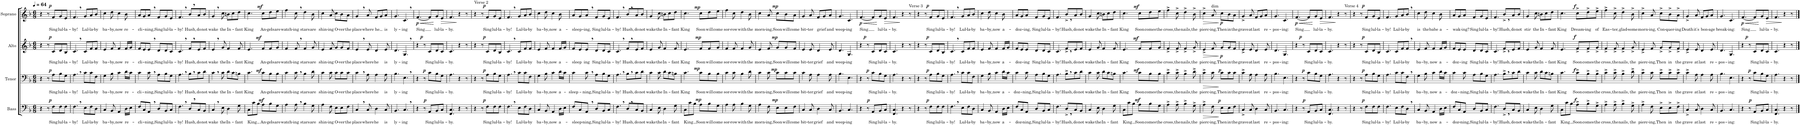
**kern	**text	**dynam	**kern	**text	**dynam	**kern	**text	**dynam	**kern	**text	**dynam
*part4	*part4	*part4	*part3	*part3	*part3	*part2	*part2	*part2	*part1	*part1	*part1
*staff4	*staff4	*staff4	*staff3	*staff3	*staff3	*staff2	*staff2	*staff2	*staff1	*staff1	*staff1
*I"Bass	*	*	*I"Tenor	*	*	*I"Alto	*	*	*I"Soprano	*	*
*I'B.	*	*	*I'T.	*	*	*I'A.	*	*	*I'S.	*	*
*clefF4	*	*	*clefF4	*	*	*clefG2	*	*	*clefG2	*	*
*k[b-]	*	*	*k[b-]	*	*	*k[b-]	*	*	*k[b-]	*	*
*M6/8	*	*	*M6/8	*	*	*M6/8	*	*	*M6/8	*	*
*MM64	*	*	*MM64	*	*	*MM64	*	*	*MM64	*	*
=1	=1	=1	=1	=1	=1	=1	=1	=1	=1	=1	=1
4r	.	.	4r	.	.	4r	.	.	4r	.	.
8r	.	.	8r	.	.	8r	.	.	8r	.	.
!	!LO:LY:b	!LO:DY:a	!	!LO:LY:b	!LO:DY:a	!	!LO:LY:b	!LO:DY:a	!	!LO:LY:b	!LO:DY:a
8F\L	Sing	p	8A\L	Sing	p	8c/L	Sing	p	8f/L	Sing	p
!	!LO:LY:b	!	!	!LO:LY:b	!	!	!LO:LY:b	!	!	!LO:LY:b	!
8F\	lul-	.	8B-\	lul-	.	8d/	lul-	.	8g/	lul-	.
!	!LO:LY:b	!	!	!LO:LY:b	!	!	!LO:LY:b	!	!	!LO:LY:b	!
8F\J	-la-	.	8G\J	-la-	.	8B-/J	-la-	.	8e/J	-la-	.
=2	=2	=2	=2	=2	=2	=2	=2	=2	=2	=2	=2
!	!LO:LY:b	!	!	!LO:LY:b	!	!	!LO:LY:b	!	!	!LO:LY:b	!
4.F,\	-by!	.	4.A,\	-by!	.	4.c,/	-by!	.	4.f,/	-by!	.
!	!LO:LY:b	!	!	!LO:LY:b	!	!	!LO:LY:b	!	!	!LO:LY:b	!
8E\L	Lul-	.	8c\L	Lul-	.	8c/L	Lul-	.	8g/L	Lul-	.
!	!LO:LY:b	!	!	!LO:LY:b	!	!	!LO:LY:b	!	!	!LO:LY:b	!
8F\	-la-	.	8c\	-la-	.	8f/	-la-	.	8a/	-la-	.
!	!LO:LY:b	!	!	!LO:LY:b	!	!	!LO:LY:b	!	!	!LO:LY:b	!
8D\J	-by	.	8F\J	-by	.	8f/J	-by	.	8b-/J	-by	.
=3	=3	=3	=3	=3	=3	=3	=3	=3	=3	=3	=3
!	!LO:LY:b	!	!	!LO:LY:b	!	!	!LO:LY:b	!	!	!LO:LY:b	!
4C/	ba-	.	4G\	ba-	.	4e/	ba-	.	4cc\	ba-	.
!	!LO:LY:b	!	!	!LO:LY:b	!	!	!LO:LY:b	!	!	!LO:LY:b	!
8BB-/	-by,	.	8B-\	-by,	.	8f/	-by,	.	8dd\	-by,	.
!	!LO:LY:b	!	!	!LO:LY:b	!	!	!LO:LY:b	!	!	!LO:LY:b	!
4AA/	now	.	4c\	now	.	4f/	now	.	4cc\	now	.
!	!LO:LY:b	!	!	!LO:LY:b	!	!	!LO:LY:b	!	!	!LO:LY:b	!
16D\LL	re-	.	16d\LL	re-	.	16f/LL	re-	.	8b-\	re-	.
16E\JJ	.	.	16c\JJ	.	.	16g/JJ	.	.	.	.	.
=4	=4	=4	=4	=4	=4	=4	=4	=4	=4	=4	=4
!	!LO:LY:b	!	!	!LO:LY:b	!	!	!LO:LY:b	!	!	!LO:LY:b	!
8F/L	-cli-	.	4c\	-cli-	.	8f/L	-cli-	.	8a/L	-cli-	.
8C/	.	.	.	.	.	8e/	.	.	8g/	.	.
!	!LO:LY:b	!	!	!LO:LY:b	!	!	!LO:LY:b	!	!	!LO:LY:b	!
8AA,/J	-ning,	.	8c,\	-ning,	.	8e,/J	-ning,	.	8a,/J	-ning,	.
!	!LO:LY:b	!	!	!LO:LY:b	!	!	!LO:LY:b	!	!	!LO:LY:b	!
8D/L	Sing	.	8A\L	Sing	.	8d/L	Sing	.	8f/L	Sing	.
!	!LO:LY:b	!	!	!LO:LY:b	!	!	!LO:LY:b	!	!	!LO:LY:b	!
8BB-/	lul-	.	8B-\	lul-	.	8d/	lul-	.	8g/	lul-	.
!	!LO:LY:b	!	!	!LO:LY:b	!	!	!LO:LY:b	!	!	!LO:LY:b	!
8C/J	-la-	.	8G\J	-la-	.	8c/J	-la-	.	8e/J	-la-	.
=5	=5	=5	=5	=5	=5	=5	=5	=5	=5	=5	=5
!	!LO:LY:b	!	!	!LO:LY:b	!	!	!LO:LY:b	!	!	!LO:LY:b	!
4.F,\	-by!	.	4.A,\	-by!	.	4.c,/	-by!	.	4.f,/	-by!	.
!	!LO:LY:b	!	!	!LO:LY:b	!	!	!LO:LY:b	!	!	!LO:LY:b	!
8D,/L	Hush,	.	8B-,\L	Hush,	.	8f,/L	Hush,	.	8b-,/L	Hush,	.
!	!LO:LY:b	!	!	!LO:LY:b	!	!	!LO:LY:b	!	!	!LO:LY:b	!
8C/	do	.	8c\	do	.	8e/	do	.	8a/	do	.
!	!LO:LY:b	!	!	!LO:LY:b	!	!	!LO:LY:b	!	!	!LO:LY:b	!
8BB-/J	not	.	8d\J	not	.	8f/J	not	.	8b-/J	not	.
=6	=6	=6	=6	=6	=6	=6	=6	=6	=6	=6	=6
!	!LO:LY:b	!	!	!LO:LY:b	!	!	!LO:LY:b	!	!	!LO:LY:b	!
4C,/	wake	.	4c,\	wake	.	4e,/	wake	.	4g,/	wake	.
!	!LO:LY:b	!	!	!LO:LY:b	!	!	!LO:LY:b	!	!	!LO:LY:b	!
8E\	the	.	8c\	the	.	8g/	the	.	8cc\	the	.
!	!LO:LY:b	!	!	!LO:LY:b	!	!	!LO:LY:b	!	!	!LO:LY:b	!
4D\	In-	.	8d\L	In-	.	4f/	In-	.	8bn\L	In-	.
.	.	.	8c\	.	.	.	.	.	8cc\	.	.
!	!LO:LY:b	!	!	!LO:LY:b	!	!	!LO:LY:b	!	!	!LO:LY:b	!
8G\	-fant	.	8Bn\J	-fant	.	8f/	-fant	.	8dd\J	-fant	.
=7	=7	=7	=7	=7	=7	=7	=7	=7	=7	=7	=7
!	!LO:LY:b	!	!	!LO:LY:b	!	!	!LO:LY:b	!	!	!LO:LY:b	!
8C\L	King	.	4.c\	King	.	4.e/	King	.	4.cc\	King	.
8c\	.	.	.	.	.	.	.	.	.	.	.
8B-\J	.	.	.	.	.	.	.	.	.	.	.
!	!LO:LY:b	!LO:DY:a	!	!LO:LY:b	!LO:DY:a	!	!LO:LY:b	!LO:DY:a	!	!LO:LY:b	!LO:DY:a
8A\L	An-	mf	8c\L	An-	mf	8f/L	An-	mf	8cc\L	An-	mf
!	!LO:LY:b	!	!	!LO:LY:b	!	!	!LO:LY:b	!	!	!LO:LY:b	!
8B-\	-gels	.	8B-\	-gels	.	8f/	-gels	.	8dd\	-gels	.
!	!LO:LY:b	!	!	!LO:LY:b	!	!	!LO:LY:b	!	!	!LO:LY:b	!
8G\J	are	.	8B-\J	are	.	8g/J	are	.	8ee\J	are	.
=8	=8	=8	=8	=8	=8	=8	=8	=8	=8	=8	=8
!	!LO:LY:b	!	!	!LO:LY:b	!	!	!LO:LY:b	!	!	!LO:LY:b	!
4A\	watch-	.	4c\	watch-	.	4f/	watch-	.	4ff\	watch-	.
!	!LO:LY:b	!	!	!LO:LY:b	!	!	!LO:LY:b	!	!	!LO:LY:b	!
8A,\	-ing	.	8c,\	-ing	.	8f,/	-ing	.	8cc,\	-ing	.
!	!LO:LY:b	!	!	!LO:LY:b	!	!	!LO:LY:b	!	!	!LO:LY:b	!
4B-\	stars	.	4B-\	stars	.	4f/	stars	.	4dd\	stars	.
!	!LO:LY:b	!	!	!LO:LY:b	!	!	!LO:LY:b	!	!	!LO:LY:b	!
8G\	are	.	8d\	are	.	8g/	are	.	8b-\	are	.
=9	=9	=9	=9	=9	=9	=9	=9	=9	=9	=9	=9
!	!LO:LY:b	!	!	!LO:LY:b	!	!	!LO:LY:b	!	!	!LO:LY:b	!
4A\	shin-	.	4c\	shin-	.	4e/	shin-	.	4cc\	shin-	.
!	!LO:LY:b	!	!	!LO:LY:b	!	!	!LO:LY:b	!	!	!LO:LY:b	!
8F\	-ing	.	8c\	-ing	.	8f/	-ing	.	8a/	-ing	.
!	!LO:LY:b	!	!	!LO:LY:b	!	!	!LO:LY:b	!	!	!LO:LY:b	!
8E\L	O-	.	8c\L	O-	.	8g/L	O-	.	8cc\L	O-	.
!	!LO:LY:b	!	!	!LO:LY:b	!	!	!LO:LY:b	!	!	!LO:LY:b	!
8E\	-ver	.	8c\	-ver	.	8g/	-ver	.	8b-\	-ver	.
!	!LO:LY:b	!	!	!LO:LY:b	!	!	!LO:LY:b	!	!	!LO:LY:b	!
8F\J	the	.	8c\J	the	.	8f/J	the	.	8a\J	the	.
=10	=10	=10	=10	=10	=10	=10	=10	=10	=10	=10	=10
!	!LO:LY:b	!	!	!LO:LY:b	!	!	!LO:LY:b	!	!	!LO:LY:b	!
4C,/	place	.	4c,\	place	.	4e,/	place	.	4g,/	place	.
!	!LO:LY:b	!	!	!LO:LY:b	!	!	!LO:LY:b	!	!	!LO:LY:b	!
8C/	where	.	8A\	where	.	8e/	where	.	8a/	where	.
!	!LO:LY:b	!	!	!LO:LY:b	!	!	!LO:LY:b	!	!	!LO:LY:b	!
4D\	he	.	4A\	he	.	4d/	he	.	8f/L	he	.
.	.	.	.	.	.	.	.	.	8g/	.	.
!	!LO:LY:b	!	!	!LO:LY:b	!	!	!LO:LY:b	!	!	!LO:LY:b	!
8C/	is	.	8A\	is	.	8e/	is	.	8a/J	is	.
=11	=11	=11	=11	=11	=11	=11	=11	=11	=11	=11	=11
!	!LO:LY:b	!	!	!LO:LY:b	!	!	!LO:LY:b	!	!	!LO:LY:b	!
4.BB-/	ly-	.	4.B-\	ly-	.	4.d/	ly-	.	4.g/	ly-	.
!	!LO:LY:b	!	!	!LO:LY:b	!	!	!LO:LY:b	!	!	!LO:LY:b	!
4.C,/	-ing	.	4.E,\	-ing	.	4.G,/	-ing	.	4.c,/	-ing	.
=12	=12	=12	=12	=12	=12	=12	=12	=12	=12	=12	=12
!	!	!	!	!	!	!	!	!	!	!LO:LY:b	!LO:HP:b
!	!	!	!	!	!	!	!	!	!	!	!LO:DY:n=1:b
4r	.	.	4r	.	.	4r	.	.	[4.f/	Sing	< p
!	!	!	!	!	!LO:DY:a	!	!	!LO:DY:a	!	!	!
8r	.	.	8r	.	p	8r	.	p	.	.	.
!	!LO:LY:b	!LO:DY:a	!	!LO:LY:b	!	!	!LO:LY:b	!	!	!	!LO:HP:b
8AA/L	Sing	p	8c\L	Sing	.	8c/L	Sing	.	8f/L]	.	<
!	!LO:LY:b	!	!	!LO:LY:b	!	!	!LO:LY:b	!	!	!LO:LY:b	!
8BB-/	lul-	.	8B-\	lul-	.	8d/	lul-	.	8g/	lul-	[ [
!	!LO:LY:b	!	!	!LO:LY:b	!	!	!LO:LY:b	!	!	!LO:LY:b	!LO:HP:b
8C/J	-la-	.	8G\J	-la-	.	8c/J	-la-	.	8e/J	-la-	>
=13	=13	=13	=13	=13	=13	=13	=13	=13	=13	=13	=13
!	!LO:LY:b	!	!	!LO:LY:b	!	!	!LO:LY:b	!	!	!LO:LY:b	!
4.FF/ 4.C/	-by.	.	4.A\	-by.	.	4.c/	-by.	.	4.f/	-by.	.
4r	.	.	4r	.	.	4r	.	.	4r	.	]
8r	.	.	8r	.	.	8r	.	.	8r	.	.
=14	=14	=14	=14	=14	=14	=14	=14	=14	=14	=14	=14
!	!	!	!	!	!	!	!	!	!LO:TX:a:t=Verse 2	!	!
4r	.	.	4r	.	.	4r	.	.	4r	.	.
8r	.	.	8r	.	.	8r	.	.	8r	.	.
!	!LO:LY:b	!LO:DY:a	!	!LO:LY:b	!LO:DY:a	!	!LO:LY:b	!LO:DY:a	!	!LO:LY:b	!LO:DY:a
8F\L	Sing	p	8A\L	Sing	p	8c/L	Sing	p	8f/L	Sing	p
!	!LO:LY:b	!	!	!LO:LY:b	!	!	!LO:LY:b	!	!	!LO:LY:b	!
8F\	lul-	.	8B-\	lul-	.	8d/	lul-	.	8g/	lul-	.
!	!LO:LY:b	!	!	!LO:LY:b	!	!	!LO:LY:b	!	!	!LO:LY:b	!
8F\J	-la-	.	8G\J	-la-	.	8B-/J	-la-	.	8e/J	-la-	.
=15	=15	=15	=15	=15	=15	=15	=15	=15	=15	=15	=15
!	!LO:LY:b	!	!	!LO:LY:b	!	!	!LO:LY:b	!	!	!LO:LY:b	!
4.F,\	-by!	.	4.A,\	-by!	.	4.c,/	-by!	.	4.f,/	-by!	.
!	!LO:LY:b	!	!	!LO:LY:b	!	!	!LO:LY:b	!	!	!LO:LY:b	!
8E\L	Lul-	.	8c\L	Lul-	.	8c/L	Lul-	.	8g/L	Lul-	.
!	!LO:LY:b	!	!	!LO:LY:b	!	!	!LO:LY:b	!	!	!LO:LY:b	!
8F\	-la-	.	8c\	-la-	.	8f/	-la-	.	8a/	-la-	.
!	!LO:LY:b	!	!	!LO:LY:b	!	!	!LO:LY:b	!	!	!LO:LY:b	!
8D\J	-by	.	8F\J	-by	.	8f/J	-by	.	8b-/J	-by	.
=16	=16	=16	=16	=16	=16	=16	=16	=16	=16	=16	=16
!	!LO:LY:b	!	!	!LO:LY:b	!	!	!LO:LY:b	!	!	!LO:LY:b	!
4C/	ba-	.	4G\	ba-	.	4e/	ba-	.	4cc\	ba-	.
!	!LO:LY:b	!	!	!LO:LY:b	!	!	!LO:LY:b	!	!	!LO:LY:b	!
8BB-/	-by,	.	8B-\	-by,	.	8f/	-by,	.	8dd\	-by,	.
!	!LO:LY:b	!	!	!LO:LY:b	!	!	!LO:LY:b	!	!	!LO:LY:b	!
4AA/	now	.	4c\	now	.	4f/	now	.	4cc\	now	.
!	!LO:LY:b	!	!	!LO:LY:b	!	!	!LO:LY:b	!	!	!LO:LY:b	!
16D\LL	a-	.	16d\LL	-a-	.	16f/LL	a-	.	8b-\	a-	.
16E\JJ	.	.	16c\JJ	.	.	16g/JJ	.	.	.	.	.
=17	=17	=17	=17	=17	=17	=17	=17	=17	=17	=17	=17
!	!LO:LY:b	!	!	!LO:LY:b	!	!	!LO:LY:b	!	!	!LO:LY:b	!
8F/L	-sleep-	.	4c\	-sleep-	.	8f/L	-sleep	.	8a/L	-sleep-	.
8C/	.	.	.	.	.	8e/	.	.	8g/	.	.
!	!LO:LY:b	!	!	!LO:LY:b	!	!	!LO:LY:b	!	!	!LO:LY:b	!
8AA,/J	-ning,	.	8c,\	-ning,	.	8e,/J	ing	.	8a,/J	-ing,	.
!	!LO:LY:b	!	!	!LO:LY:b	!	!	!LO:LY:b	!	!	!LO:LY:b	!
8D/L	Sing	.	8A\L	Sing	.	8d/L	Sing	.	8f/L	Sing	.
!	!LO:LY:b	!	!	!LO:LY:b	!	!	!LO:LY:b	!	!	!LO:LY:b	!
8BB-/	lul-	.	8B-\	lul-	.	8d/	lul-	.	8g/	lul-	.
!	!LO:LY:b	!	!	!LO:LY:b	!	!	!LO:LY:b	!	!	!LO:LY:b	!
8C/J	-la-	.	8G\J	-la-	.	8c/J	-la-	.	8e/J	-la-	.
=18	=18	=18	=18	=18	=18	=18	=18	=18	=18	=18	=18
!	!LO:LY:b	!	!	!LO:LY:b	!	!	!LO:LY:b	!	!	!LO:LY:b	!
4.F,\	-by!	.	4.A,\	-by!	.	4.c,/	-by!	.	4.f,/	-by!	.
!	!LO:LY:b	!	!	!LO:LY:b	!	!	!LO:LY:b	!	!	!LO:LY:b	!
8D,/L	Hush,	.	8B-,\L	Hush,	.	8f,/L	Hush,	.	8b-,/L	Hush,	.
!	!LO:LY:b	!	!	!LO:LY:b	!	!	!LO:LY:b	!	!	!LO:LY:b	!
8C/	do	.	8c\	do	.	8e/	do	.	8a/	do	.
!	!LO:LY:b	!	!	!LO:LY:b	!	!	!LO:LY:b	!	!	!LO:LY:b	!
8BB-/J	not	.	8d\J	not	.	8f/J	not	.	8b-/J	not	.
=19	=19	=19	=19	=19	=19	=19	=19	=19	=19	=19	=19
!	!LO:LY:b	!	!	!LO:LY:b	!	!	!LO:LY:b	!	!	!LO:LY:b	!
4C/	wake	.	4c\	wake	.	4e/	wake	.	4g/	wake	.
!	!LO:LY:b	!	!	!LO:LY:b	!	!	!LO:LY:b	!	!	!LO:LY:b	!
8E\	the	.	8c\	the	.	8g/	the	.	8cc\	the	.
!	!LO:LY:b	!	!	!LO:LY:b	!	!	!LO:LY:b	!	!	!LO:LY:b	!
4D\	In-	.	8d\L	In-	.	4f/	In-	.	8bn\L	In-	.
.	.	.	8c\	.	.	.	.	.	8cc\	.	.
!	!LO:LY:b	!	!	!LO:LY:b	!	!	!LO:LY:b	!	!	!LO:LY:b	!
8G\	-fant	.	8Bn\J	-fant	.	8f/	-fant	.	8dd\J	-fant	.
=20	=20	=20	=20	=20	=20	=20	=20	=20	=20	=20	=20
!	!LO:LY:b	!	!	!LO:LY:b	!	!	!LO:LY:b	!	!	!LO:LY:b	!
8C\L	King	.	4.c\	King	.	4.e/	King	.	4.cc\	King	.
8c\	.	.	.	.	.	.	.	.	.	.	.
8B-\J	.	.	.	.	.	.	.	.	.	.	.
!	!LO:LY:b	!LO:DY:a	!	!LO:LY:b	!LO:DY:a	!	!LO:LY:b	!LO:DY:a	!	!LO:LY:b	!LO:DY:a
8A\L	Soon	mp	8c\L	Soon	mp	8f/L	Soon	mp	8cc\L	Soon	mp
!	!LO:LY:b	!	!	!LO:LY:b	!	!	!LO:LY:b	!	!	!LO:LY:b	!
8B-\	will	.	8B-\	will	.	8f/	will	.	8dd\	will	.
!	!LO:LY:b	!	!	!LO:LY:b	!	!	!LO:LY:b	!	!	!LO:LY:b	!
8G\J	come	.	8B-\J	come	.	8g/J	come	.	8ee\J	come	.
=21	=21	=21	=21	=21	=21	=21	=21	=21	=21	=21	=21
!	!LO:LY:b	!	!	!LO:LY:b	!	!	!LO:LY:b	!	!	!LO:LY:b	!
4A\	sor-	.	4c\	sor-	.	4f/	sor-	.	4ff\	sor-	.
!	!LO:LY:b	!	!	!LO:LY:b	!	!	!LO:LY:b	!	!	!LO:LY:b	!
8A\	-row	.	8c\	-row	.	8f/	-row	.	8cc\	-row	.
!	!LO:LY:b	!	!	!LO:LY:b	!	!	!LO:LY:b	!	!	!LO:LY:b	!
4B-\	with	.	4B-\	with	.	4f/	with	.	4dd\	with	.
!	!LO:LY:b	!	!	!LO:LY:b	!	!	!LO:LY:b	!	!	!LO:LY:b	!
8G\	the	.	8d\	the	.	8g/	the	.	8b-\	the	.
=22	=22	=22	=22	=22	=22	=22	=22	=22	=22	=22	=22
!	!LO:LY:b	!	!	!LO:LY:b	!	!	!LO:LY:b	!	!	!LO:LY:b	!
4A\	morn-	.	4c\	morn-	.	4e/	morn-	.	4cc\	morn-	.
!	!LO:LY:b	!	!	!LO:LY:b	!	!	!LO:LY:b	!	!	!LO:LY:b	!
8F\	-ing,	.	8c\	-ing,	.	8f/	-ing,	.	8a/	-ing,	.
!	!LO:LY:b	!LO:DY:a	!	!LO:LY:b	!LO:DY:a	!	!LO:LY:b	!LO:DY:a	!	!LO:LY:b	!LO:DY:a
8E\L	Soon	mp	8c\L	Soon	mp	8g/L	Soon	mp	8cc\L	Soon	mp
!	!LO:LY:b	!	!	!LO:LY:b	!	!	!LO:LY:b	!	!	!LO:LY:b	!
8E\	will	.	8c\	will	.	8g/	will	.	8b-\	will	.
!	!LO:LY:b	!	!	!LO:LY:b	!	!	!LO:LY:b	!	!	!LO:LY:b	!
8F\J	come	.	8c\J	come	.	8f/J	come	.	8a\J	come	.
=23	=23	=23	=23	=23	=23	=23	=23	=23	=23	=23	=23
!	!LO:LY:b	!	!	!LO:LY:b	!	!	!LO:LY:b	!	!	!LO:LY:b	!
4C/	bit-	.	4c\	bit-	.	4e/	bit-	.	4g/	bit-	.
!	!LO:LY:b	!	!	!LO:LY:b	!	!	!LO:LY:b	!	!	!LO:LY:b	!
8C/	-ter	.	8A\	-ter	.	8e/	-ter	.	8a/	-ter	.
!	!LO:LY:b	!	!	!LO:LY:b	!	!	!LO:LY:b	!	!	!LO:LY:b	!
4D\	grief	.	4A\	grief	.	4d/	grief	.	8f/L	grief	.
.	.	.	.	.	.	.	.	.	8g/	.	.
!	!LO:LY:b	!	!	!LO:LY:b	!	!	!LO:LY:b	!	!	!LO:LY:b	!
8C/	and	.	8A\	and	.	8e/	and	.	8a/J	and	.
=24	=24	=24	=24	=24	=24	=24	=24	=24	=24	=24	=24
!	!LO:LY:b	!	!	!LO:LY:b	!	!	!LO:LY:b	!	!	!LO:LY:b	!
4.BB-/	weep-	.	4.B-\	weep-	.	4.d/	weep-	.	4.g/	weep-	.
!	!LO:LY:b	!	!	!LO:LY:b	!	!	!LO:LY:b	!	!	!LO:LY:b	!
4.C/	-ing	.	4.E\	-ing	.	4.G/	-ing	.	4.c/	-ing	.
=25	=25	=25	=25	=25	=25	=25	=25	=25	=25	=25	=25
!	!	!	!	!	!	!	!	!	!	!LO:LY:b	!LO:HP:b
!	!	!	!	!	!	!	!	!	!	!	!LO:DY:n=1:b
4r	.	.	4r	.	.	4r	.	.	[4.f/	Sing	< p
!	!	!	!	!	!LO:DY:a	!	!	!LO:DY:a	!	!	!
8r	.	.	8r	.	p	8r	.	p	.	.	.
!	!LO:LY:b	!LO:DY:a	!	!LO:LY:b	!	!	!LO:LY:b	!	!	!	!LO:HP:b
8AA/L	Sing	p	8c\L	Sing	.	8c/L	-Sing	.	8f/L]	.	<
!	!LO:LY:b	!	!	!LO:LY:b	!	!	!LO:LY:b	!	!	!LO:LY:b	!
8BB-/	lul-	.	8B-\	lul-	.	8d/	lul-	.	8g/	lul-	[ [
!	!LO:LY:b	!	!	!LO:LY:b	!	!	!LO:LY:b	!	!	!LO:LY:b	!LO:HP:b
8C/J	-la-	.	8G\J	-la-	.	8c/J	-la-	.	8e/J	-la-	>
=26	=26	=26	=26	=26	=26	=26	=26	=26	=26	=26	=26
!	!LO:LY:b	!	!	!LO:LY:b	!	!	!LO:LY:b	!	!	!LO:LY:b	!
4.FF/ 4.C/	-by.	.	4.A\	-by.	.	4.c/	-by.	.	4.f/	-by.	.
4r	.	.	4r	.	.	4r	.	.	4r	.	]
8r	.	.	8r	.	.	8r	.	.	8r	.	.
=27	=27	=27	=27	=27	=27	=27	=27	=27	=27	=27	=27
!	!	!	!	!	!	!	!	!	!LO:TX:a:t=Verse 3	!	!
4r	.	.	4r	.	.	4r	.	.	4r	.	.
8r	.	.	8r	.	.	8r	.	.	8r	.	.
!	!LO:LY:b	!LO:DY:a	!	!LO:LY:b	!LO:DY:a	!	!LO:LY:b	!LO:DY:a	!	!LO:LY:b	!LO:DY:a
8F\L	Sing	p	8A\L	Sing	p	8c/L	Sing	p	8f/L	Sing	p
!	!LO:LY:b	!	!	!LO:LY:b	!	!	!LO:LY:b	!	!	!LO:LY:b	!
8F\	lul-	.	8B-\	lul-	.	8d/	lul-	.	8g/	lul-	.
!	!LO:LY:b	!	!	!LO:LY:b	!	!	!LO:LY:b	!	!	!LO:LY:b	!
8F\J	-la-	.	8G\J	-la-	.	8B-/J	-la-	.	8e/J	-la-	.
=28	=28	=28	=28	=28	=28	=28	=28	=28	=28	=28	=28
!	!LO:LY:b	!	!	!LO:LY:b	!	!	!LO:LY:b	!	!	!LO:LY:b	!
4.F,\	-by!	.	4.A,\	-by!	.	4.c,/	-by!	.	4.f,/	-by!	.
!	!LO:LY:b	!	!	!LO:LY:b	!	!	!LO:LY:b	!	!	!LO:LY:b	!
8E\L	Lul-	.	8c\L	Lul-	.	8c/L	Lul-	.	8g/L	Lul-	.
!	!LO:LY:b	!	!	!LO:LY:b	!	!	!LO:LY:b	!	!	!LO:LY:b	!
8F\	-la-	.	8c\	-la-	.	8f/	-la-	.	8a/	-la-	.
!	!LO:LY:b	!	!	!LO:LY:b	!	!	!LO:LY:b	!	!	!LO:LY:b	!
8D\J	-by	.	8F\J	-by	.	8f/J	-by	.	8b-/J	-by	.
=29	=29	=29	=29	=29	=29	=29	=29	=29	=29	=29	=29
!	!LO:LY:b	!	!	!LO:LY:b	!	!	!LO:LY:b	!	!	!LO:LY:b	!
4C/	ba-	.	4G\	ba-	.	4e/	ba-	.	4cc\	ba-	.
!	!LO:LY:b	!	!	!LO:LY:b	!	!	!LO:LY:b	!	!	!LO:LY:b	!
8BB-/	-by,	.	8B-\	-by,	.	8f/	-by,	.	8dd\	-by,	.
!	!LO:LY:b	!	!	!LO:LY:b	!	!	!LO:LY:b	!	!	!LO:LY:b	!
4AA/	now	.	4c\	now	.	4f/	now	.	4cc\	now	.
!	!LO:LY:b	!	!	!LO:LY:b	!	!	!LO:LY:b	!	!	!LO:LY:b	!
16D\LL	a-	.	16d\LL	a-	.	16f/LL	a-	.	8b-\	a-	.
16E\JJ	.	.	16c\JJ	.	.	16g/JJ	.	.	.	.	.
=30	=30	=30	=30	=30	=30	=30	=30	=30	=30	=30	=30
!	!LO:LY:b	!	!	!LO:LY:b	!	!	!LO:LY:b	!	!	!LO:LY:b	!
8F/L	-doz-	.	4c\	-doz-	.	8f/L	-doz-	.	8a/L	-doz-	.
8C/	.	.	.	.	.	8e/	.	.	8g/	.	.
!	!LO:LY:b	!	!	!LO:LY:b	!	!	!LO:LY:b	!	!	!LO:LY:b	!
8AA/J	-ning,	.	8c\	-ning,	.	8e/J	-ing	.	8a/J	-ing,	.
!	!LO:LY:b	!	!	!LO:LY:b	!	!	!LO:LY:b	!	!	!LO:LY:b	!
8D/L	Sing	.	8A\L	Sing	.	8d/L	Sing	.	8f/L	Sing	.
!	!LO:LY:b	!	!	!LO:LY:b	!	!	!LO:LY:b	!	!	!LO:LY:b	!
8BB-/	lul-	.	8B-\	lul-	.	8d/	lul-	.	8g/	lul-	.
!	!LO:LY:b	!	!	!LO:LY:b	!	!	!LO:LY:b	!	!	!LO:LY:b	!
8C/J	-la-	.	8G\J	-la-	.	8c/J	-la-	.	8e/J	-la-	.
=31	=31	=31	=31	=31	=31	=31	=31	=31	=31	=31	=31
!	!LO:LY:b	!	!	!LO:LY:b	!	!	!LO:LY:b	!	!	!LO:LY:b	!
4.F\	-by!	.	4.A\	-by!	.	4.c/	-by!	.	4.f/	-by!	.
!	!LO:LY:b	!	!	!LO:LY:b	!	!	!LO:LY:b	!	!	!LO:LY:b	!
8D^,/L	Hush,	.	8B-^,\L	Hush,	.	8f^,/L	Hush,	.	8b-^,/L	Hush,	.
!	!LO:LY:b	!	!	!LO:LY:b	!	!	!LO:LY:b	!	!	!LO:LY:b	!
8C/	do	.	8c\	do	.	8e/	do	.	8a/	do	.
!	!LO:LY:b	!	!	!LO:LY:b	!	!	!LO:LY:b	!	!	!LO:LY:b	!
8BB-/J	not	.	8d\J	not	.	8f/J	not	.	8b-/J	not	.
=32	=32	=32	=32	=32	=32	=32	=32	=32	=32	=32	=32
!	!LO:LY:b	!	!	!LO:LY:b	!	!	!LO:LY:b	!	!	!LO:LY:b	!
4C/	wake	.	4c\	wake	.	4e/	wake	.	4g/	wake	.
!	!LO:LY:b	!	!	!LO:LY:b	!	!	!LO:LY:b	!	!	!LO:LY:b	!
8E\	the	.	8c\	the	.	8g/	the	.	8cc\	the	.
!	!LO:LY:b	!	!	!LO:LY:b	!	!	!LO:LY:b	!	!	!LO:LY:b	!
4D\	In-	.	8d\L	In-	.	4f/	In-	.	8bn\L	In-	.
.	.	.	8c\	.	.	.	.	.	8cc\	.	.
!	!LO:LY:b	!	!	!LO:LY:b	!	!	!LO:LY:b	!	!	!LO:LY:b	!
8G\	-fant	.	8Bn\J	-fant	.	8f/	-fant	.	8dd\J	-fant	.
=33	=33	=33	=33	=33	=33	=33	=33	=33	=33	=33	=33
!	!LO:LY:b	!	!	!LO:LY:b	!	!	!LO:LY:b	!	!	!LO:LY:b	!
8C\L	King	.	4.c\	King	.	4.e/	King	.	4.cc\	King	.
8c\	.	.	.	.	.	.	.	.	.	.	.
8B-\J	.	.	.	.	.	.	.	.	.	.	.
!	!LO:LY:b	!LO:DY:a	!	!LO:LY:b	!LO:DY:a	!	!LO:LY:b	!LO:DY:a	!	!LO:LY:b	!LO:DY:a
8A\L	Soon	mf	8c\L	Soon	mf	8f/L	Soon	mf	8cc\L	Soon	mf
!	!LO:LY:b	!	!	!LO:LY:b	!	!	!LO:LY:b	!	!	!LO:LY:b	!
8B-\	comes	.	8B-\	comes	.	8f/	comes	.	8dd\	comes	.
!	!LO:LY:b	!	!	!LO:LY:b	!	!	!LO:LY:b	!	!	!LO:LY:b	!
8G\J	the	.	8B-\J	the	.	8g/J	the	.	8ee\J	the	.
=34	=34	=34	=34	=34	=34	=34	=34	=34	=34	=34	=34
!	!LO:LY:b	!	!	!LO:LY:b	!	!	!LO:LY:b	!	!	!LO:LY:b	!
4A^\	cross,	.	4c^\	cross,	.	4f^/	cross,	.	4ff^\	cross,	.
!	!LO:LY:b	!	!	!LO:LY:b	!	!	!LO:LY:b	!	!	!LO:LY:b	!
8A^\	the	.	8c^\	the	.	8f^/	the	.	8cc^\	the	.
!	!LO:LY:b	!	!	!LO:LY:b	!	!	!LO:LY:b	!	!	!LO:LY:b	!
4B-^\	nails,	.	4B-^\	nails,	.	4f^/	nails,	.	4dd^\	nails,	.
!	!LO:LY:b	!	!	!LO:LY:b	!	!	!LO:LY:b	!	!	!LO:LY:b	!
8G^\	the	.	8d^\	the	.	8g^/	the	.	8b-^\	the	.
=35	=35	=35	=35	=35	=35	=35	=35	=35	=35	=35	=35
!	!LO:LY:b	!LO:HP:b	!	!LO:LY:b	!LO:HP:b	!	!LO:LY:b	!LO:HP:b	!	!LO:LY:b	!LO:HP:b
4A^\	pierc-	>	4c^\	pierc-	>	4e^/	pierc-	>	4cc^\	pierc-	>
!	!	!	!	!	!	!	!	!	!LO:TX:a:t=dim	!	!
!	!LO:LY:b	!	!	!LO:LY:b	!	!	!LO:LY:b	!	!	!LO:LY:b	!
8F\	-ing,	.	8c\	-ing,	.	8f/	-ing,	.	8a/	-ing,	.
!	!LO:LY:b	!LO:DY:n=1:a	!	!LO:LY:b	!LO:DY:n=1:a	!	!LO:LY:b	!LO:DY:n=1:b	!	!LO:LY:b	!LO:DY:n=1:b
8E\L	Then	] p	8c\L	Then	] p	8g/L	Then	] p	8cc\L	Then	] p
!	!LO:LY:b	!	!	!LO:LY:b	!	!	!LO:LY:b	!	!	!LO:LY:b	!
8E\	in	.	8c\	in	.	8g/	in	.	8b-\	in	.
!	!LO:LY:b	!	!	!LO:LY:b	!	!	!LO:LY:b	!	!	!LO:LY:b	!
8F\J	the	.	8c\J	the	.	8f/J	the	.	8a\J	the	.
=36	=36	=36	=36	=36	=36	=36	=36	=36	=36	=36	=36
!	!LO:LY:b	!	!	!LO:LY:b	!	!	!LO:LY:b	!	!	!LO:LY:b	!
4C^/	grave	.	4c^\	grave	.	4e^/	grave	.	4g^/	grave	.
!	!LO:LY:b	!	!	!LO:LY:b	!	!	!LO:LY:b	!	!	!LO:LY:b	!
8C/	at	.	8A\	at	.	8e/	at	.	8a/	at	.
!	!LO:LY:b	!	!	!LO:LY:b	!	!	!LO:LY:b	!	!	!LO:LY:b	!
4D\	last	.	4A\	last	.	4d/	last	.	8f/L	last	.
.	.	.	.	.	.	.	.	.	8g/	.	.
!	!LO:LY:b	!	!	!LO:LY:b	!	!	!LO:LY:b	!	!	!LO:LY:b	!
8C/	re-	.	8A\	re-	.	8e/	re-	.	8a/J	re-	.
=37	=37	=37	=37	=37	=37	=37	=37	=37	=37	=37	=37
!	!LO:LY:b	!	!	!LO:LY:b	!	!	!LO:LY:b	!	!	!LO:LY:b	!
4.BB-/	-pos-	.	4.B-\	-pos-	.	4.d/	-pos-	.	4.g/	-pos-	.
!	!LO:LY:b	!	!	!LO:LY:b	!	!	!LO:LY:b	!	!	!LO:LY:b	!
4.C/	-ing:	.	4.E\	-ing:	.	4.G/	-ing:	.	4.c/	-ing:	.
=38	=38	=38	=38	=38	=38	=38	=38	=38	=38	=38	=38
!	!	!	!	!	!	!	!	!	!	!LO:LY:b	!LO:HP:b
!	!	!	!	!	!	!	!	!	!	!	!LO:DY:n=1:b
4r	.	.	4r	.	.	4r	.	.	[4.f/	Sing	< p
!	!	!	!	!	!LO:DY:a	!	!	!LO:DY:a	!	!	!
8r	.	.	8r	.	p	8r	.	p	.	.	.
!	!LO:LY:b	!LO:DY:a	!	!LO:LY:b	!	!	!LO:LY:b	!	!	!	!LO:HP:b
8AA/L	Sing	p	8c\L	Sing	.	8c/L	-Sing	.	8f/L]	.	<
!	!LO:LY:b	!	!	!LO:LY:b	!	!	!LO:LY:b	!	!	!LO:LY:b	!
8BB-/	lul-	.	8B-\	lul-	.	8d/	lul-	.	8g/	lul-	[ [
!	!LO:LY:b	!	!	!LO:LY:b	!	!	!LO:LY:b	!	!	!LO:LY:b	!LO:HP:b
8C/J	-la-	.	8G\J	-la-	.	8c/J	-la-	.	8e/J	-la-	>
=39	=39	=39	=39	=39	=39	=39	=39	=39	=39	=39	=39
!	!LO:LY:b	!	!	!LO:LY:b	!	!	!LO:LY:b	!	!	!LO:LY:b	!
4.FF/ 4.C/	-by.	.	4.A\	-by.	.	4.c/	-by.	.	4.f/	-by.	.
4r	.	.	4r	.	.	4r	.	.	4r	.	]
8r	.	.	8r	.	.	8r	.	.	8r	.	.
=40	=40	=40	=40	=40	=40	=40	=40	=40	=40	=40	=40
!	!	!	!	!	!	!	!	!	!LO:TX:a:t=Verse 4	!	!
4r	.	.	4r	.	.	4r	.	.	4r	.	.
8r	.	.	8r	.	.	8r	.	.	8r	.	.
!	!LO:LY:b	!LO:DY:a	!	!LO:LY:b	!LO:DY:a	!	!LO:LY:b	!LO:DY:a	!	!LO:LY:b	!LO:DY:a
8F\L	Sing	p	8A\L	Sing	p	8c/L	Sing	p	8f/L	Sing	p
!	!LO:LY:b	!	!	!LO:LY:b	!	!	!LO:LY:b	!	!	!LO:LY:b	!
8F\	lul-	.	8B-\	lul-	.	8d/	lul-	.	8g/	lul-	.
!	!LO:LY:b	!	!	!LO:LY:b	!	!	!LO:LY:b	!	!	!LO:LY:b	!
8F\J	-la-	.	8G\J	-la-	.	8B-/J	-la-	.	8e/J	-la-	.
=41	=41	=41	=41	=41	=41	=41	=41	=41	=41	=41	=41
!	!LO:LY:b	!	!	!LO:LY:b	!	!	!LO:LY:b	!	!	!LO:LY:b	!
4.F\	-by!	.	4.A\	-by!	.	4.c/	-by!	.	4.f/	-by!	.
!	!LO:LY:b	!	!	!LO:LY:b	!	!	!LO:LY:b	!	!	!LO:LY:b	!
8E\L	Lul-	.	8c\L	Lul-	.	8c/L	Lul-	.	8g/L	Lul-	.
!	!LO:LY:b	!	!	!LO:LY:b	!	!	!LO:LY:b	!	!	!LO:LY:b	!
8F\	-la-	.	8c\	-la-	.	8f/	-la-	.	8a/	-la-	.
!	!LO:LY:b	!	!	!LO:LY:b	!	!	!LO:LY:b	!	!	!LO:LY:b	!
8D,\J	-by	.	8F,\J	-by	.	8f,/J	-by	.	8b-,/J	-by	.
=42	=42	=42	=42	=42	=42	=42	=42	=42	=42	=42	=42
!	!LO:LY:b	!	!	!LO:LY:b	!	!	!LO:LY:b	!	!	!LO:LY:b	!
4C/	ba-	.	4G\	ba-	.	4e/	ba-	.	4cc\	is	.
!	!LO:LY:b	!	!	!LO:LY:b	!	!	!LO:LY:b	!	!	!LO:LY:b	!
8BB-/	-by,	.	8B-\	-by,	.	8f/	-by,	.	8dd\	the	.
!	!LO:LY:b	!	!	!LO:LY:b	!	!	!LO:LY:b	!	!	!LO:LY:b	!
4AA/	now	.	4c\	now	.	4f/	now	.	4cc\	babe	.
!	!LO:LY:b	!	!	!LO:LY:b	!	!	!LO:LY:b	!	!	!LO:LY:b	!
16D\LL	a-	.	16d\LL	a-	.	16f/LL	a-	.	8b-\	a-	.
16E\JJ	.	.	16c\JJ	.	.	16g/JJ	.	.	.	.	.
=43	=43	=43	=43	=43	=43	=43	=43	=43	=43	=43	=43
!	!LO:LY:b	!	!	!LO:LY:b	!	!	!LO:LY:b	!	!	!LO:LY:b	!
8F/L	-doz-	.	4c\	-doz-	.	8f/L	-doz-	.	8a/L	-wak-	.
8C/	.	.	.	.	.	8e/	.	.	8g/	.	.
!	!LO:LY:b	!	!	!LO:LY:b	!	!	!LO:LY:b	!	!	!LO:LY:b	!
8AA/J	-ning,	.	8c\	-ning,	.	8e/J	-ing	.	8a/J	-ing?	.
!	!LO:LY:b	!	!	!LO:LY:b	!	!	!LO:LY:b	!	!	!LO:LY:b	!
8D/L	Sing	.	8A\L	Sing	.	8d/L	Sing	.	8f/L	Sing	.
!	!LO:LY:b	!	!	!LO:LY:b	!	!	!LO:LY:b	!	!	!LO:LY:b	!
8BB-/	lul-	.	8B-\	lul-	.	8d/	lul-	.	8g/	lul-	.
!	!LO:LY:b	!	!	!LO:LY:b	!	!	!LO:LY:b	!	!	!LO:LY:b	!
8C/J	-la-	.	8G\J	-la-	.	8c/J	-la-	.	8e/J	-la-	.
=44	=44	=44	=44	=44	=44	=44	=44	=44	=44	=44	=44
!	!LO:LY:b	!	!	!LO:LY:b	!	!	!LO:LY:b	!	!	!LO:LY:b	!
4.F\	-by!	.	4.A\	-by!	.	4.c/	-by!	.	4.f/	-by!	.
!	!LO:LY:b	!	!	!LO:LY:b	!	!	!LO:LY:b	!	!	!LO:LY:b	!
8D^,/L	Hush,	.	8B-^,\L	Hush,	.	8f^,/L	Hush,	.	8b-^,/L	Hush,	.
!	!LO:LY:b	!	!	!LO:LY:b	!	!	!LO:LY:b	!	!	!LO:LY:b	!
8C/	do	.	8c\	do	.	8e/	do	.	8a/	do	.
!	!LO:LY:b	!	!	!LO:LY:b	!	!	!LO:LY:b	!	!	!LO:LY:b	!
8BB-/J	not	.	8d\J	not	.	8f/J	not	.	8b-/J	not	.
=45	=45	=45	=45	=45	=45	=45	=45	=45	=45	=45	=45
!	!LO:LY:b	!	!	!LO:LY:b	!	!	!LO:LY:b	!	!	!LO:LY:b	!
4C/	wake	.	4c\	wake	.	4e/	wake	.	4g/	stir	.
!	!LO:LY:b	!	!	!LO:LY:b	!	!	!LO:LY:b	!	!	!LO:LY:b	!
8E\	the	.	8c\	the	.	8g/	the	.	8cc\	the	.
!	!LO:LY:b	!	!	!LO:LY:b	!	!	!LO:LY:b	!	!	!LO:LY:b	!
4D\	In-	.	8d\L	In-	.	4f/	In-	.	8bn\L	In-	.
.	.	.	8c\	.	.	.	.	.	8cc\	.	.
!	!LO:LY:b	!	!	!LO:LY:b	!	!	!LO:LY:b	!	!	!LO:LY:b	!
8G\	-fant	.	8Bn\J	-fant	.	8f/	-fant	.	8dd\J	-fant	.
=46	=46	=46	=46	=46	=46	=46	=46	=46	=46	=46	=46
!	!LO:LY:b	!	!	!LO:LY:b	!	!	!LO:LY:b	!	!	!LO:LY:b	!
8C\L	King	.	4.c\	King	.	4.e/	King	.	4.cc\	King	.
8c\	.	.	.	.	.	.	.	.	.	.	.
8B-\J	.	.	.	.	.	.	.	.	.	.	.
!	!LO:LY:b	!LO:DY:a	!	!LO:LY:b	!LO:DY:a	!	!LO:LY:b	!LO:DY:a	!	!LO:LY:b	!LO:DY:a
8A^\L	Soon	f	8c^\L	Soon	f	8f^/L	Soon	f	8cc^\L	Dream-	f
!	!LO:LY:b	!	!	!LO:LY:b	!	!	!LO:LY:b	!	!	!LO:LY:b	!
8B-^\	comes	.	8B-^\	comes	.	8f^/	comes	.	8dd^\	-ing	.
!	!LO:LY:b	!	!	!LO:LY:b	!	!	!LO:LY:b	!	!	!LO:LY:b	!
8G^\J	the	.	8B-^\J	the	.	8g^/J	the	.	8ee^\J	of	.
=47	=47	=47	=47	=47	=47	=47	=47	=47	=47	=47	=47
!	!LO:LY:b	!	!	!LO:LY:b	!	!	!LO:LY:b	!	!	!LO:LY:b	!
4A^\	cross,	.	4c^\	cross,	.	4f^/	cross,	.	4ff^\	Eas-	.
!	!LO:LY:b	!	!	!LO:LY:b	!	!	!LO:LY:b	!	!	!LO:LY:b	!
8A^\	the	.	8c^\	the	.	8f^/	the	.	8cc^\	-ter,	.
!	!LO:LY:b	!	!	!LO:LY:b	!	!	!LO:LY:b	!	!	!LO:LY:b	!
4B-^\	nails,	.	4B-^\	nails,	.	4f^/	nails,	.	4dd^\	glad-	.
!	!LO:LY:b	!	!	!LO:LY:b	!	!	!LO:LY:b	!	!	!LO:LY:b	!
8G^\	the	.	8d^\	the	.	8g^/	the	.	8b-^\	-some	.
=48	=48	=48	=48	=48	=48	=48	=48	=48	=48	=48	=48
!	!LO:LY:b	!	!	!LO:LY:b	!	!	!LO:LY:b	!	!	!LO:LY:b	!
4A^\	pierc-	.	4c^\	pierc-	.	4e^/	pierc-	.	4cc^\	morn-	.
!	!LO:LY:b	!	!	!LO:LY:b	!	!	!LO:LY:b	!	!	!LO:LY:b	!
8F\	-ing,	.	8c\	-ing,	.	8f/	-ing,	.	8a/	-ing,	.
!	!LO:LY:b	!	!	!LO:LY:b	!	!	!LO:LY:b	!	!	!LO:LY:b	!
8E^\L	Then	.	8c^\L	Then	.	8g^/L	Then	.	8cc^\L	Con-	.
!	!LO:LY:b	!	!	!LO:LY:b	!	!	!LO:LY:b	!	!	!LO:LY:b	!
8E^\	in	.	8c^\	in	.	8g^/	in	.	8b-^\	-quer-	.
!	!LO:LY:b	!	!	!LO:LY:b	!	!	!LO:LY:b	!	!	!LO:LY:b	!
8F^\J	the	.	8c^\J	the	.	8f^/J	the	.	8a^\J	-ing	.
=49	=49	=49	=49	=49	=49	=49	=49	=49	=49	=49	=49
!	!LO:LY:b	!	!	!LO:LY:b	!	!	!LO:LY:b	!	!	!LO:LY:b	!
4C^/	grave	.	4c^\	grave	.	4e^/	grave	.	4g^/	Death	.
!	!LO:LY:b	!	!	!LO:LY:b	!	!	!LO:LY:b	!	!	!LO:LY:b	!
8C/	at	.	8A\	at	.	8e/	at	.	8a/	it's	.
!	!LO:LY:b	!	!	!LO:LY:b	!	!	!LO:LY:b	!	!	!LO:LY:b	!
4D\	last	.	4A\	last	.	4d/	last	.	8f/L	bon-	.
.	.	.	.	.	.	.	.	.	8g/	.	.
!	!LO:LY:b	!	!	!LO:LY:b	!	!	!LO:LY:b	!	!	!LO:LY:b	!
8C/	re-	.	8A\	re-	.	8e/	re-	.	8a/J	-age	.
=50	=50	=50	=50	=50	=50	=50	=50	=50	=50	=50	=50
!	!LO:LY:b	!	!	!LO:LY:b	!	!	!LO:LY:b	!	!	!LO:LY:b	!
4.BB-/	-pos-	.	4.B-\	-pos-	.	4.d/	-pos-	.	4.g/	break-	.
!	!LO:LY:b	!	!	!LO:LY:b	!	!	!LO:LY:b	!	!	!LO:LY:b	!
4.C/	-ing:	.	4.E\	-ing:	.	4.G/	-ing:	.	4.c/	-ing:	.
=51	=51	=51	=51	=51	=51	=51	=51	=51	=51	=51	=51
!	!	!	!	!	!	!	!	!	!	!LO:LY:b	!LO:HP:b
!	!	!	!	!	!	!	!	!	!	!	!LO:DY:n=1:b
4r	.	.	4r	.	.	4r	.	.	[4.f/	Sing	< p
!	!	!	!	!	!LO:DY:a	!	!	!LO:DY:a	!	!	!
8r	.	.	8r	.	p	8r	.	p	.	.	.
!	!LO:LY:b	!LO:DY:a	!	!LO:LY:b	!	!	!LO:LY:b	!	!	!	!LO:HP:b
8AA/L	Sing	p	8c\L	Sing	.	8c/L	-Sing	.	8f/L]	.	<
!	!LO:LY:b	!	!	!LO:LY:b	!	!	!LO:LY:b	!	!	!LO:LY:b	!
8BB-/	lul-	.	8B-\	lul-	.	8d/	lul-	.	8g/	lul-	[ [
!	!LO:LY:b	!	!	!LO:LY:b	!	!	!LO:LY:b	!	!	!LO:LY:b	!LO:HP:b
8C/J	-la-	.	8G\J	-la-	.	8c/J	-la-	.	8e/J	-la-	>
=52	=52	=52	=52	=52	=52	=52	=52	=52	=52	=52	=52
!	!LO:LY:b	!	!	!LO:LY:b	!	!	!LO:LY:b	!	!	!LO:LY:b	!
4.FF/ 4.C/	-by.	.	4.A\	-by.	.	4.c/	-by.	.	4.f/	-by.	.
4r	.	.	4r	.	.	4r	.	.	4r	.	]
8r	.	.	8r	.	.	8r	.	.	8r	.	.
==	==	==	==	==	==	==	==	==	==	==	==
*-	*-	*-	*-	*-	*-	*-	*-	*-	*-	*-	*-
